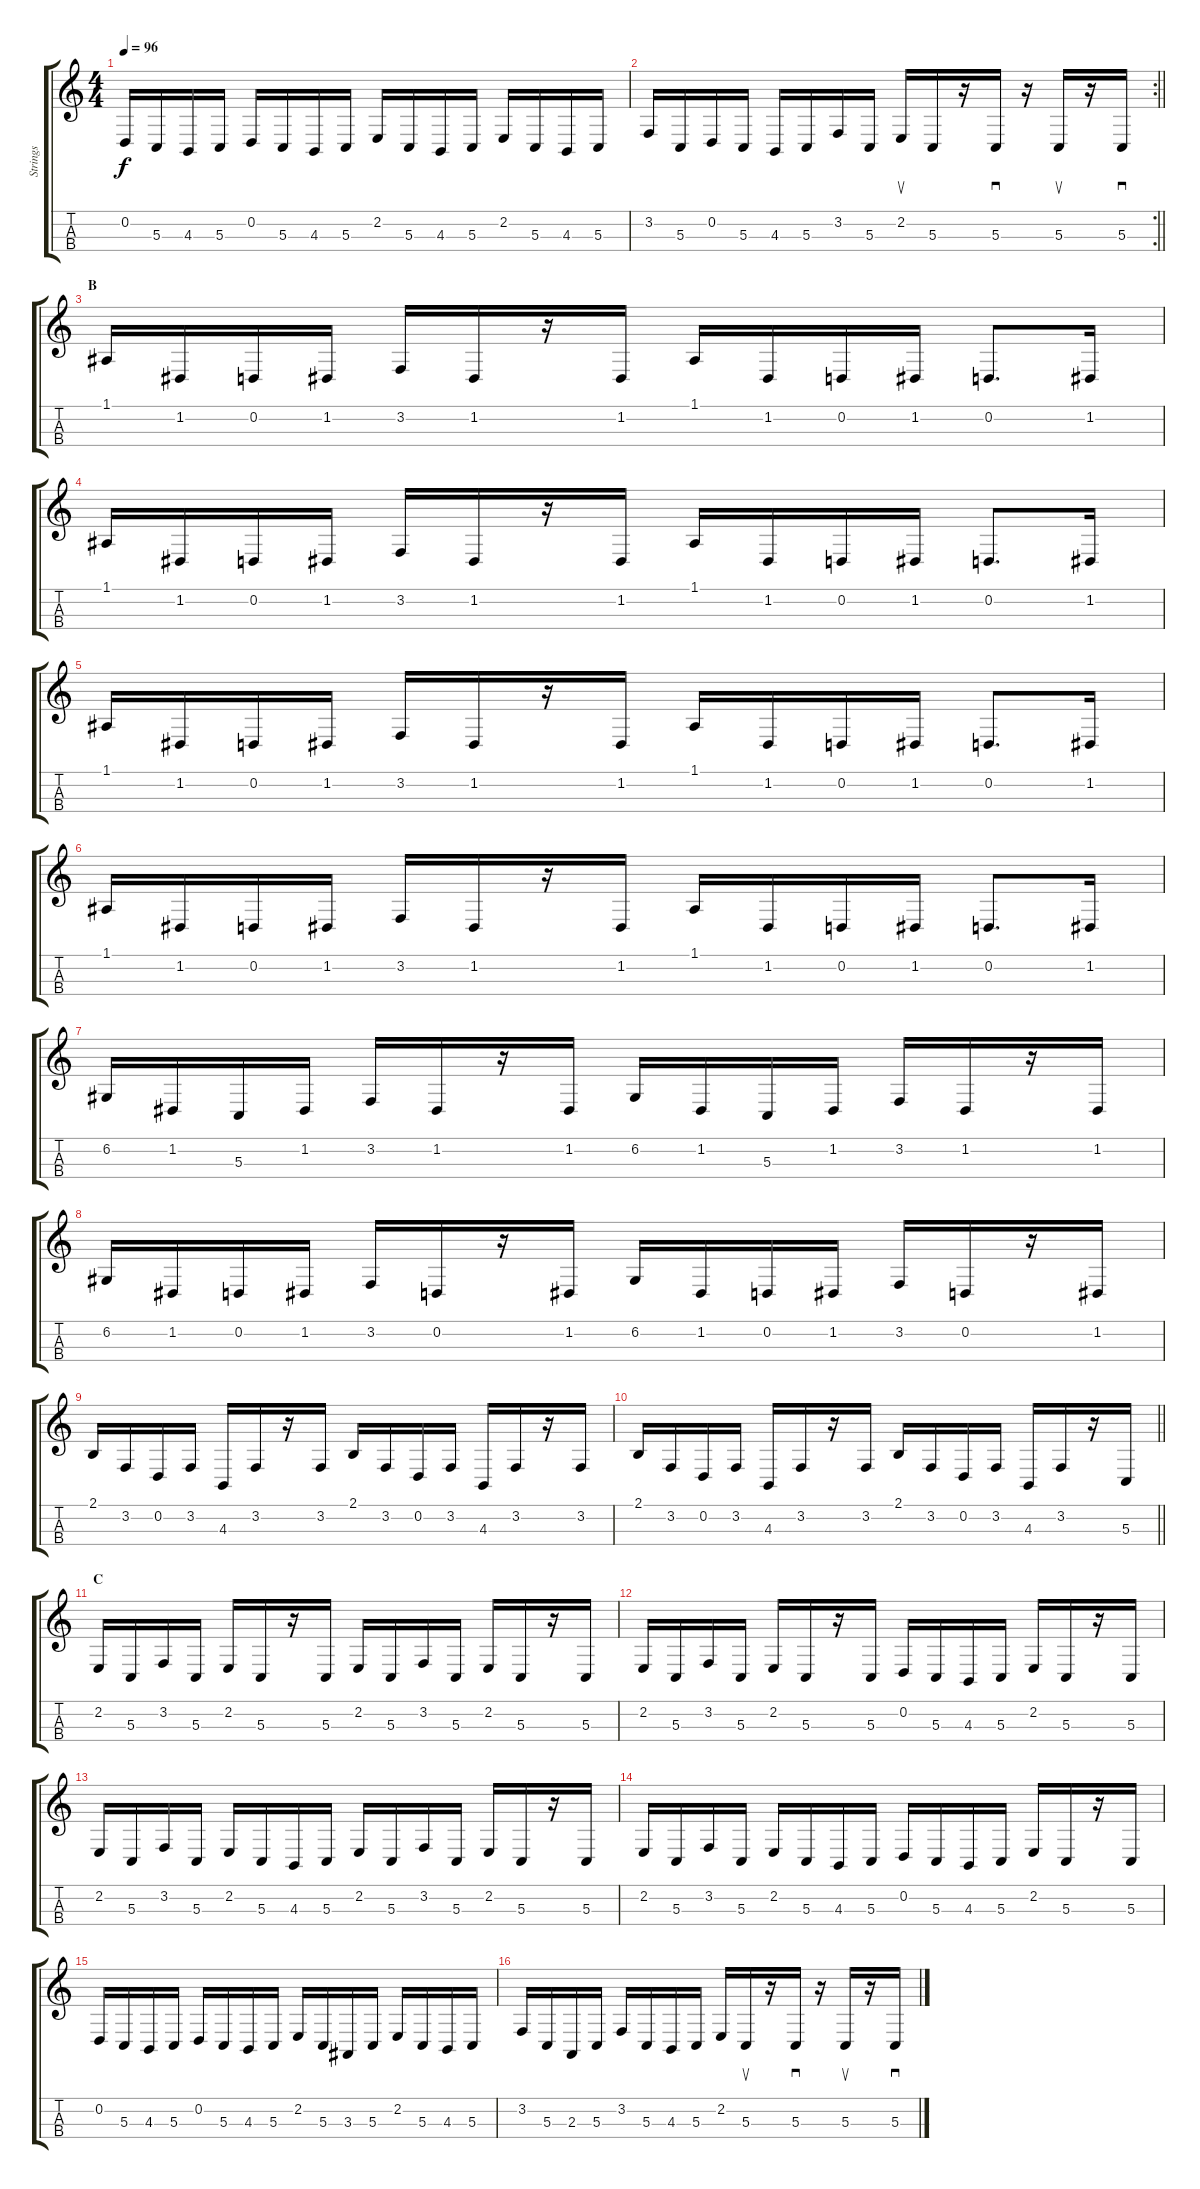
\track ("Strings" "Strings") {instrument cello}
\staff {score tabs}
\tuning (A3 D3 G2 C2) {hide}
\ts (4 4)
\tempo 96
\clef g2
\ks c
0.2.16{dy f} 5.3.16 4.3.16 5.3.16 0.2.16 5.3.16 4.3.16 5.3.16 2.2.16 5.3.16 4.3.16 5.3.16 2.2.16 5.3.16 4.3.16 5.3.16 |
\rc 2
\barLineRight lightlight
3.2.16 5.3.16 0.2.16 5.3.16 4.3.16 5.3.16 3.2.16 5.3.16 2.2.16{su} 5.3.16 r.16 5.3.16{sd} r.16 5.3.16{su} r.16 5.3.16{sd} |
\section ("" "B")
1.1.16 1.2.16 0.2.16 1.2.16 3.2.16 1.2.16 r.16 1.2.16 1.1.16 1.2.16 0.2.16 1.2.16 0.2.8{d} 1.2.16 |
1.1.16 1.2.16 0.2.16 1.2.16 3.2.16 1.2.16 r.16 1.2.16 1.1.16 1.2.16 0.2.16 1.2.16 0.2.8{d} 1.2.16 |
1.1.16 1.2.16 0.2.16 1.2.16 3.2.16 1.2.16 r.16 1.2.16 1.1.16 1.2.16 0.2.16 1.2.16 0.2.8{d} 1.2.16 |
1.1.16 1.2.16 0.2.16 1.2.16 3.2.16 1.2.16 r.16 1.2.16 1.1.16 1.2.16 0.2.16 1.2.16 0.2.8{d} 1.2.16 |
6.2.16 1.2.16 5.3.16 1.2.16 3.2.16 1.2.16 r.16 1.2.16 6.2.16 1.2.16 5.3.16 1.2.16 3.2.16 1.2.16 r.16 1.2.16 |
6.2.16 1.2.16 0.2.16 1.2.16 3.2.16 0.2.16 r.16 1.2.16 6.2.16 1.2.16 0.2.16 1.2.16 3.2.16 0.2.16 r.16 1.2.16 |
2.1.16 3.2.16 0.2.16 3.2.16 4.3.16 3.2.16 r.16 3.2.16 2.1.16 3.2.16 0.2.16 3.2.16 4.3.16 3.2.16 r.16 3.2.16 |
\barLineRight lightlight
2.1.16 3.2.16 0.2.16 3.2.16 4.3.16 3.2.16 r.16 3.2.16 2.1.16 3.2.16 0.2.16 3.2.16 4.3.16 3.2.16 r.16 5.3.16 |
\section ("" "C")
2.2.16 5.3.16 3.2.16 5.3.16 2.2.16 5.3.16 r.16 5.3.16 2.2.16 5.3.16 3.2.16 5.3.16 2.2.16 5.3.16 r.16 5.3.16 |
2.2.16 5.3.16 3.2.16 5.3.16 2.2.16 5.3.16 r.16 5.3.16 0.2.16 5.3.16 4.3.16 5.3.16 2.2.16 5.3.16 r.16 5.3.16 |
2.2.16 5.3.16 3.2.16 5.3.16 2.2.16 5.3.16 4.3.16 5.3.16 2.2.16 5.3.16 3.2.16 5.3.16 2.2.16 5.3.16 r.16 5.3.16 |
2.2.16 5.3.16 3.2.16 5.3.16 2.2.16 5.3.16 4.3.16 5.3.16 0.2.16 5.3.16 4.3.16 5.3.16 2.2.16 5.3.16 r.16 5.3.16 |
0.2.16 5.3.16 4.3.16 5.3.16 0.2.16 5.3.16 4.3.16 5.3.16 2.2.16 5.3.16 3.3.16 5.3.16 2.2.16 5.3.16 4.3.16 5.3.16 |
3.2.16 5.3.16 2.3.16 5.3.16 3.2.16 5.3.16 4.3.16 5.3.16 2.2.16 5.3.16{su} r.16 5.3.16{sd} r.16 5.3.16{su} r.16 5.3.16{sd}
